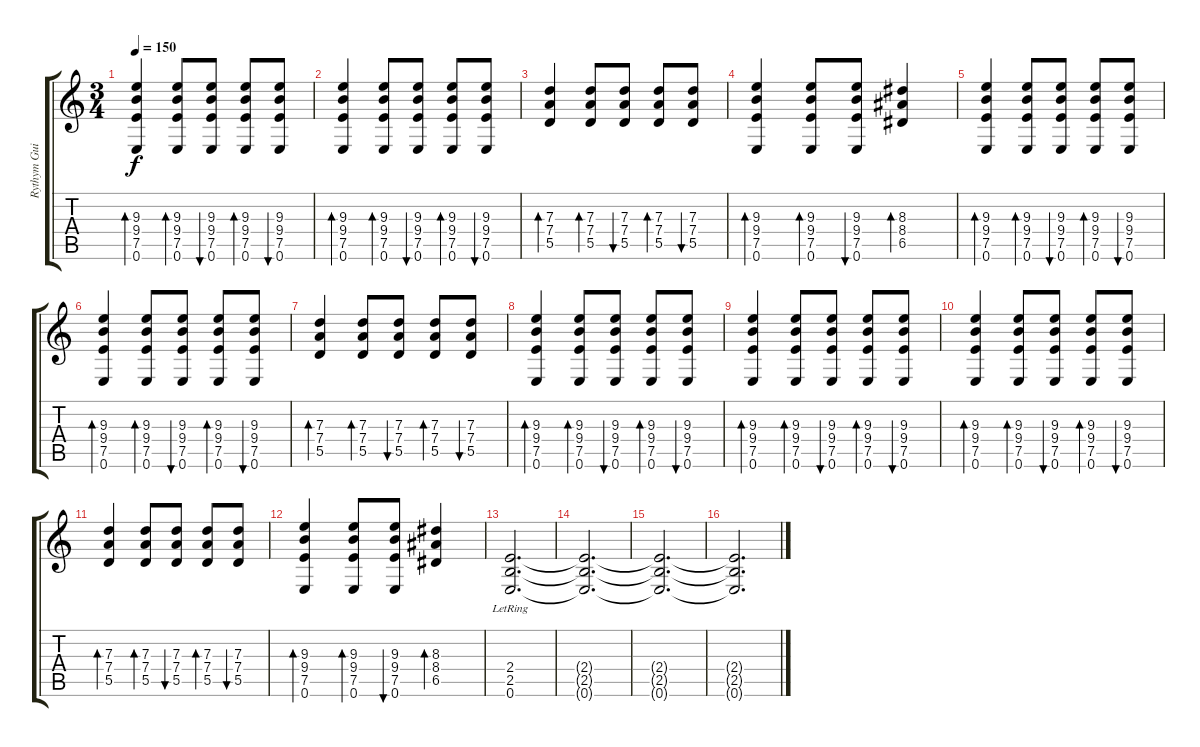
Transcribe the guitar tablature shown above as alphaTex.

\track ("Rythym Guitar" "Rythym Gui") {instrument overdrivenguitar}
\staff {score tabs}
\tuning (E4 B3 G3 D3 A2 E2) {hide}
\ts (3 4)
\tempo 150
\clef g2
\ks c
(9.3 9.4 7.5 0.6).4{bd 120 dy f} (9.3 9.4 7.5 0.6).8{bd 120} (9.3 9.4 7.5 0.6).8{bu 120} (9.3 9.4 7.5 0.6).8{bd 120} (9.3 9.4 7.5 0.6).8{bu 120} |
(9.3 9.4 7.5 0.6).4{bd 120} (9.3 9.4 7.5 0.6).8{bd 120} (9.3 9.4 7.5 0.6).8{bu 120} (9.3 9.4 7.5 0.6).8{bd 120} (9.3 9.4 7.5 0.6).8{bu 120} |
(7.3 7.4 5.5).4{bd 120} (7.3 7.4 5.5).8{bd 120} (7.3 7.4 5.5).8{bu 120} (7.3 7.4 5.5).8{bd 120} (7.3 7.4 5.5).8{bu 120} |
(9.3 9.4 7.5 0.6).4{bd 120} (9.3 9.4 7.5 0.6).8{bd 120} (9.3 9.4 7.5 0.6).8{bu 120} (8.3 8.4 6.5).4{bd 120} |
(9.3 9.4 7.5 0.6).4{bd 120} (9.3 9.4 7.5 0.6).8{bd 120} (9.3 9.4 7.5 0.6).8{bu 120} (9.3 9.4 7.5 0.6).8{bd 120} (9.3 9.4 7.5 0.6).8{bu 120} |
(9.3 9.4 7.5 0.6).4{bd 120} (9.3 9.4 7.5 0.6).8{bd 120} (9.3 9.4 7.5 0.6).8{bu 120} (9.3 9.4 7.5 0.6).8{bd 120} (9.3 9.4 7.5 0.6).8{bu 120} |
(7.3 7.4 5.5).4{bd 120} (7.3 7.4 5.5).8{bd 120} (7.3 7.4 5.5).8{bu 120} (7.3 7.4 5.5).8{bd 120} (7.3 7.4 5.5).8{bu 120} |
(9.3 9.4 7.5 0.6).4{bd 120} (9.3 9.4 7.5 0.6).8{bd 120} (9.3 9.4 7.5 0.6).8{bu 120} (9.3 9.4 7.5 0.6).8{bd 120} (9.3 9.4 7.5 0.6).8{bu 120} |
(9.3 9.4 7.5 0.6).4{bd 120} (9.3 9.4 7.5 0.6).8{bd 120} (9.3 9.4 7.5 0.6).8{bu 120} (9.3 9.4 7.5 0.6).8{bd 120} (9.3 9.4 7.5 0.6).8{bu 120} |
(9.3 9.4 7.5 0.6).4{bd 120} (9.3 9.4 7.5 0.6).8{bd 120} (9.3 9.4 7.5 0.6).8{bu 120} (9.3 9.4 7.5 0.6).8{bd 120} (9.3 9.4 7.5 0.6).8{bu 120} |
(7.3 7.4 5.5).4{bd 120} (7.3 7.4 5.5).8{bd 120} (7.3 7.4 5.5).8{bu 120} (7.3 7.4 5.5).8{bd 120} (7.3 7.4 5.5).8{bu 120} |
(9.3 9.4 7.5 0.6).4{bd 120} (9.3 9.4 7.5 0.6).8{bd 120} (9.3 9.4 7.5 0.6).8{bu 120} (8.3 8.4 6.5).4{bd 120} |
(2.4{lr} 2.5{lr} 0.6{lr}).2{d} |
(2.4{t} 2.5{t} 0.6{t}).2{d} |
(2.4{t} 2.5{t} 0.6{t}).2{d} |
(2.4{t} 2.5{t} 0.6{t}).2{d}
